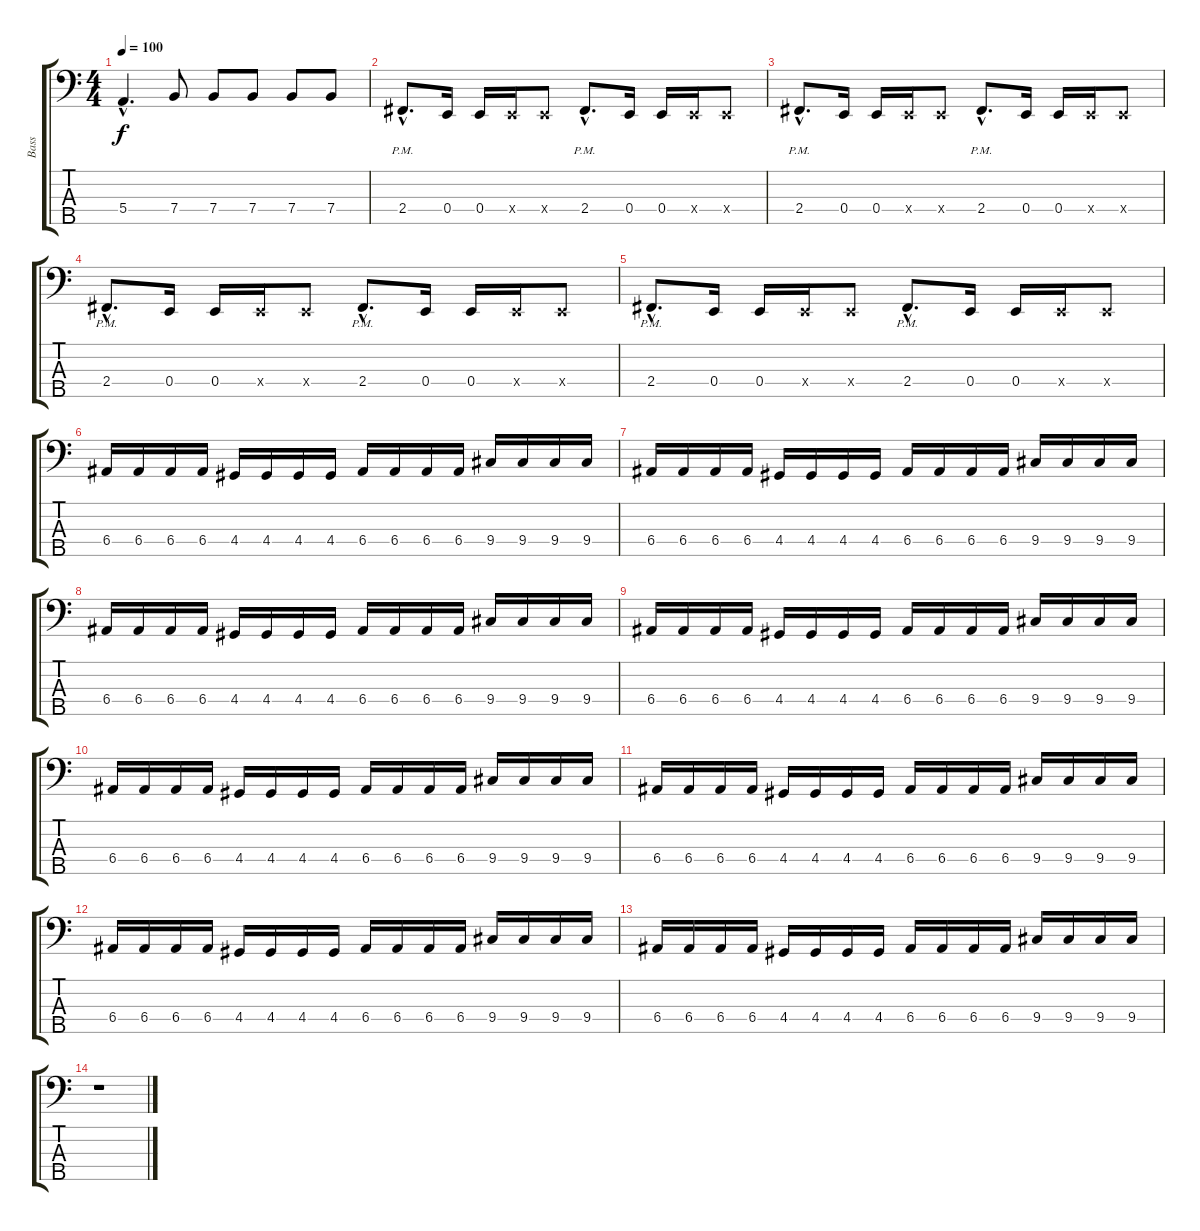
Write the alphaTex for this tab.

\track ("Bass" "Bass") {instrument electricbasspick}
\staff {score tabs}
\tuning (G2 D2 A1 E1 B0) {hide}
\ts (4 4)
\tempo 100
\clef f4
\ks c
5.4{hac}.4{d dy f} 7.4.8 7.4.8 7.4.8 7.4.8 7.4.8 |
2.4{hac pm}.8{d} 0.4.16 0.4.16 0.4{x}.16 0.4{x}.8 2.4{hac pm}.8{d} 0.4.16 0.4.16 0.4{x}.16 0.4{x}.8 |
2.4{hac pm}.8{d} 0.4.16 0.4.16 0.4{x}.16 0.4{x}.8 2.4{hac pm}.8{d} 0.4.16 0.4.16 0.4{x}.16 0.4{x}.8 |
2.4{hac pm}.8{d} 0.4.16 0.4.16 0.4{x}.16 0.4{x}.8 2.4{hac pm}.8{d} 0.4.16 0.4.16 0.4{x}.16 0.4{x}.8 |
2.4{hac pm}.8{d} 0.4.16 0.4.16 0.4{x}.16 0.4{x}.8 2.4{hac pm}.8{d} 0.4.16 0.4.16 0.4{x}.16 0.4{x}.8 |
6.4.16 6.4.16 6.4.16 6.4.16 4.4.16 4.4.16 4.4.16 4.4.16 6.4.16 6.4.16 6.4.16 6.4.16 9.4.16 9.4.16 9.4.16 9.4.16 |
6.4.16 6.4.16 6.4.16 6.4.16 4.4.16 4.4.16 4.4.16 4.4.16 6.4.16 6.4.16 6.4.16 6.4.16 9.4.16 9.4.16 9.4.16 9.4.16 |
6.4.16 6.4.16 6.4.16 6.4.16 4.4.16 4.4.16 4.4.16 4.4.16 6.4.16 6.4.16 6.4.16 6.4.16 9.4.16 9.4.16 9.4.16 9.4.16 |
6.4.16 6.4.16 6.4.16 6.4.16 4.4.16 4.4.16 4.4.16 4.4.16 6.4.16 6.4.16 6.4.16 6.4.16 9.4.16 9.4.16 9.4.16 9.4.16 |
6.4.16 6.4.16 6.4.16 6.4.16 4.4.16 4.4.16 4.4.16 4.4.16 6.4.16 6.4.16 6.4.16 6.4.16 9.4.16 9.4.16 9.4.16 9.4.16 |
6.4.16 6.4.16 6.4.16 6.4.16 4.4.16 4.4.16 4.4.16 4.4.16 6.4.16 6.4.16 6.4.16 6.4.16 9.4.16 9.4.16 9.4.16 9.4.16 |
6.4.16 6.4.16 6.4.16 6.4.16 4.4.16 4.4.16 4.4.16 4.4.16 6.4.16 6.4.16 6.4.16 6.4.16 9.4.16 9.4.16 9.4.16 9.4.16 |
6.4.16 6.4.16 6.4.16 6.4.16 4.4.16 4.4.16 4.4.16 4.4.16 6.4.16 6.4.16 6.4.16 6.4.16 9.4.16 9.4.16 9.4.16 9.4.16 |
r.1
